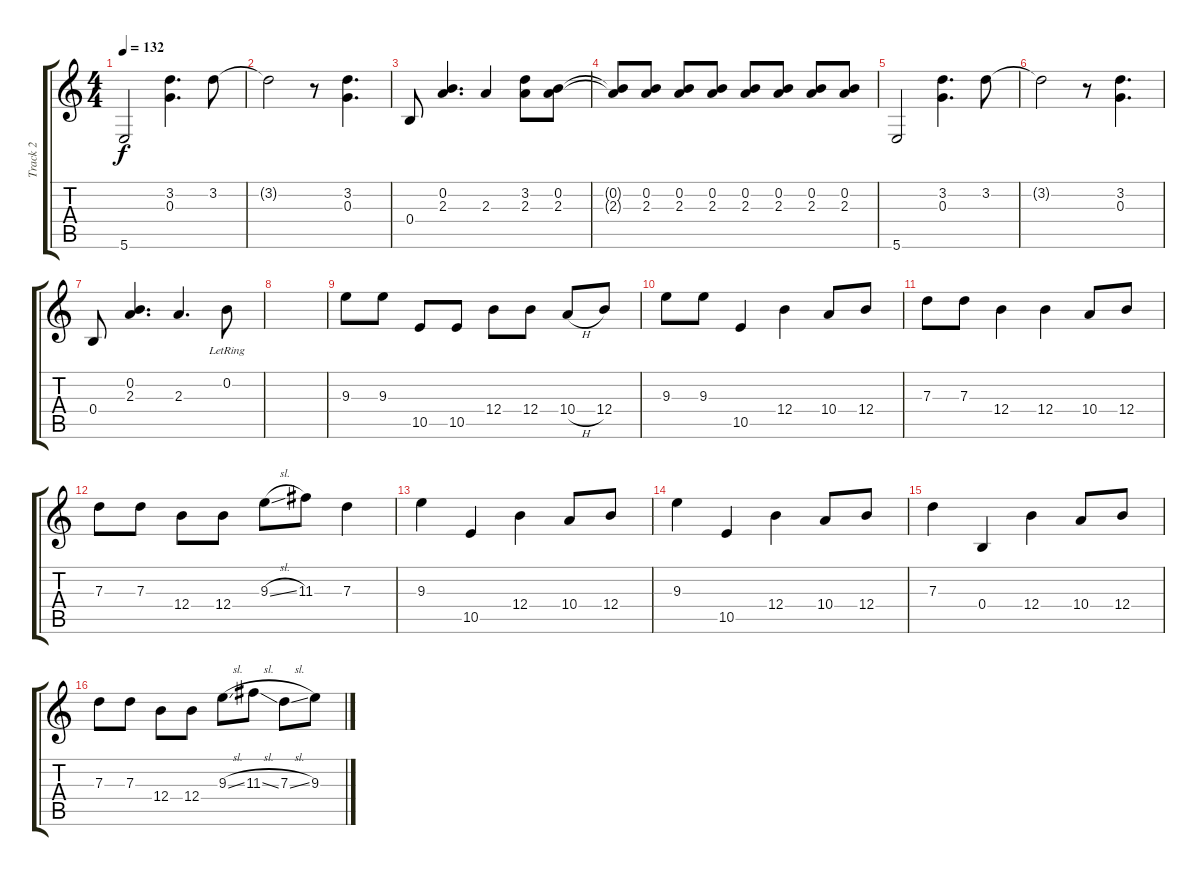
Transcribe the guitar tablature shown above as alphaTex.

\track ("Track 2" "Track 2") {instrument overdrivenguitar}
\staff {score tabs}
\tuning (E4 B3 G3 B2 Gb2 B1) {hide}
\ts (4 4)
\tempo 132
\clef g2
\ks c
5.6.2{dy f} (3.2 0.3).4{d} 3.2.8 |
3.2{t}.2 r.8 (3.2 0.3).4{d} |
0.4.8 (0.2 2.3).4{d} 2.3.4 (3.2 2.3).8 (0.2 2.3).8 |
(0.2{t} 2.3{t}).8 (0.2 2.3).8 (0.2 2.3).8 (0.2 2.3).8 (0.2 2.3).8 (0.2 2.3).8 (0.2 2.3).8 (0.2 2.3).8 |
5.6.2 (3.2 0.3).4{d} 3.2.8 |
3.2{t}.2 r.8 (3.2 0.3).4{d} |
0.4.8 (0.2 2.3).4{d} 2.3.4{d} 0.2{lr}.8 |
|
9.3.8{instrument overdrivenguitar} 9.3.8 10.5.8 10.5.8 12.4.8 12.4.8 10.4{h}.8 12.4.8 |
9.3.8 9.3.8 10.5.4 12.4.4 10.4.8 12.4.8 |
7.3.8 7.3.8 12.4.4 12.4.4 10.4.8 12.4.8 |
7.3.8 7.3.8 12.4.8 12.4.8 9.3{sl}.8 11.3.8 7.3.4 |
9.3.4 10.5.4 12.4.4 10.4.8 12.4.8 |
9.3.4 10.5.4 12.4.4 10.4.8 12.4.8 |
7.3.4 0.4.4 12.4.4 10.4.8 12.4.8 |
7.3.8 7.3.8 12.4.8 12.4.8 9.3{sl}.8 11.3{sl}.8 7.3{sl}.8 9.3.8
